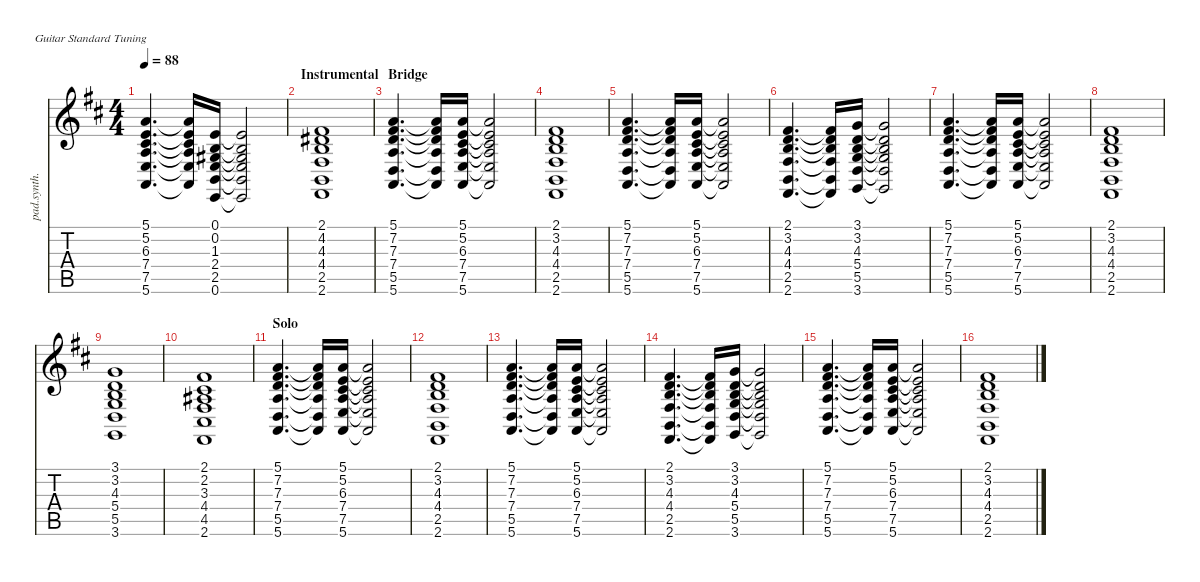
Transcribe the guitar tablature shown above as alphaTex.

\defaultSystemsLayout 4
\hideDynamics
\bracketExtendMode nobrackets
\otherSystemsTrackNameOrientation horizontal
\track ("Synthesizer" "pad.synth.") {instrument pad2warm}
\staff {score tabs}
\tuning (E4 B3 G3 D3 A2 E2)
\ts (4 4)
\tempo 88
\clef g2
\ks d
(7.5{acc forcenatural} 7.4{acc forcenatural} 6.3{acc #} 5.2{acc forcenatural} 5.1{acc forcenatural} 5.6{acc forcenatural}).4{d dy mf beam Up} (5.2{t acc forcenatural} 6.3{t acc #} 7.4{t acc forcenatural} 7.5{t acc forcenatural} 5.1{t acc forcenatural} 5.6{t acc forcenatural}).16{beam Up} (0.6{acc forcenatural} 2.5{acc forcenatural} 2.4{acc forcenatural} 1.3{acc #} 0.2{acc forcenatural} 0.1{acc forcenatural}).16{beam Up} (0.2{t acc forcenatural} 1.3{t acc #} 2.4{t acc forcenatural} 2.5{t acc forcenatural} 0.6{t acc forcenatural} 0.1{t acc forcenatural}).2{beam Up} |
\section ("" "Instrumental")
(2.5{acc forcenatural} 4.4{acc #} 4.3{acc forcenatural} 4.2{acc #} 2.6{acc #} 2.1{acc #}).1{beam Up} |
\section ("" "Bridge")
(5.5{acc forcenatural} 7.4{acc forcenatural} 7.3{acc forcenatural} 7.2{acc #} 5.1{acc forcenatural} 5.6{acc forcenatural}).4{d beam Up} (7.2{t acc #} 7.3{t acc forcenatural} 7.4{t acc forcenatural} 5.5{t acc forcenatural} 5.1{t acc forcenatural} 5.6{t acc forcenatural}).16{beam Up} (5.6{acc forcenatural} 7.5{acc forcenatural} 7.4{acc forcenatural} 6.3{acc #} 5.2{acc forcenatural} 5.1{acc forcenatural}).16{beam Up} (5.2{t acc forcenatural} 6.3{t acc #} 7.4{t acc forcenatural} 7.5{t acc forcenatural} 5.6{t acc forcenatural} 5.1{t acc forcenatural}).2{beam Up} |
(2.5{acc forcenatural} 4.4{acc #} 4.3{acc forcenatural} 3.2{acc forcenatural} 2.6{acc #} 2.1{acc #}).1{beam Up} |
(5.5{acc forcenatural} 7.4{acc forcenatural} 7.3{acc forcenatural} 7.2{acc #} 5.1{acc forcenatural} 5.6{acc forcenatural}).4{d beam Up} (7.2{t acc #} 7.3{t acc forcenatural} 7.4{t acc forcenatural} 5.5{t acc forcenatural} 5.1{t acc forcenatural} 5.6{t acc forcenatural}).16{beam Up} (5.6{acc forcenatural} 7.5{acc forcenatural} 7.4{acc forcenatural} 6.3{acc #} 5.2{acc forcenatural} 5.1{acc forcenatural}).16{beam Up} (5.2{t acc forcenatural} 6.3{t acc #} 7.4{t acc forcenatural} 7.5{t acc forcenatural} 5.6{t acc forcenatural} 5.1{t acc forcenatural}).2{beam Up} |
(2.5{acc forcenatural} 4.4{acc #} 4.3{acc forcenatural} 3.2{acc forcenatural} 2.1{acc #} 2.6{acc #}).4{d beam Up} (3.2{t acc forcenatural} 4.3{t acc forcenatural} 4.4{t acc #} 2.5{t acc forcenatural} 2.1{t acc #} 2.6{t acc #}).16{beam Up} (3.6{acc forcenatural} 5.5{acc forcenatural} 5.4{acc forcenatural} 4.3{acc forcenatural} 3.2{acc forcenatural} 3.1{acc forcenatural}).16{beam Up} (3.2{t acc forcenatural} 4.3{t acc forcenatural} 5.4{t acc forcenatural} 5.5{t acc forcenatural} 3.6{t acc forcenatural} 3.1{t acc forcenatural}).2{beam Up} |
(5.5{acc forcenatural} 7.4{acc forcenatural} 7.3{acc forcenatural} 7.2{acc #} 5.1{acc forcenatural} 5.6{acc forcenatural}).4{d beam Up} (7.2{t acc #} 7.3{t acc forcenatural} 7.4{t acc forcenatural} 5.5{t acc forcenatural} 5.1{t acc forcenatural} 5.6{t acc forcenatural}).16{beam Up} (5.6{acc forcenatural} 7.5{acc forcenatural} 7.4{acc forcenatural} 6.3{acc #} 5.2{acc forcenatural} 5.1{acc forcenatural}).16{beam Up} (5.2{t acc forcenatural} 6.3{t acc #} 7.4{t acc forcenatural} 7.5{t acc forcenatural} 5.6{t acc forcenatural} 5.1{t acc forcenatural}).2{beam Up} |
(2.5{acc forcenatural} 4.4{acc #} 4.3{acc forcenatural} 3.2{acc forcenatural} 2.6{acc #} 2.1{acc #}).1{beam Up} |
(5.5{acc forcenatural} 5.4{acc forcenatural} 4.3{acc forcenatural} 3.2{acc forcenatural} 3.6{acc forcenatural} 3.1{acc forcenatural}).1{beam Up} |
(4.5{acc #} 4.4{acc #} 3.3{acc #} 2.2{acc #} 2.6{acc #} 2.1{acc #}).1{beam Up} |
\section ("" "Solo")
(5.5{acc forcenatural} 7.4{acc forcenatural} 7.3{acc forcenatural} 7.2{acc #} 5.1{acc forcenatural} 5.6{acc forcenatural}).4{d beam Up} (7.2{t acc #} 7.3{t acc forcenatural} 7.4{t acc forcenatural} 5.5{t acc forcenatural} 5.1{t acc forcenatural} 5.6{t acc forcenatural}).16{beam Up} (5.6{acc forcenatural} 7.5{acc forcenatural} 7.4{acc forcenatural} 6.3{acc #} 5.2{acc forcenatural} 5.1{acc forcenatural}).16{beam Up} (5.2{t acc forcenatural} 6.3{t acc #} 7.4{t acc forcenatural} 7.5{t acc forcenatural} 5.6{t acc forcenatural} 5.1{t acc forcenatural}).2{beam Up} |
(2.5{acc forcenatural} 4.4{acc #} 4.3{acc forcenatural} 3.2{acc forcenatural} 2.6{acc #} 2.1{acc #}).1{beam Up} |
(5.5{acc forcenatural} 7.4{acc forcenatural} 7.3{acc forcenatural} 7.2{acc #} 5.1{acc forcenatural} 5.6{acc forcenatural}).4{d beam Up} (7.2{t acc #} 7.3{t acc forcenatural} 7.4{t acc forcenatural} 5.5{t acc forcenatural} 5.1{t acc forcenatural} 5.6{t acc forcenatural}).16{beam Up} (5.6{acc forcenatural} 7.5{acc forcenatural} 7.4{acc forcenatural} 6.3{acc #} 5.2{acc forcenatural} 5.1{acc forcenatural}).16{beam Up} (5.2{t acc forcenatural} 6.3{t acc #} 7.4{t acc forcenatural} 7.5{t acc forcenatural} 5.6{t acc forcenatural} 5.1{t acc forcenatural}).2{beam Up} |
(2.5{acc forcenatural} 4.4{acc #} 4.3{acc forcenatural} 3.2{acc forcenatural} 2.1{acc #} 2.6{acc #}).4{d beam Up} (3.2{t acc forcenatural} 4.3{t acc forcenatural} 4.4{t acc #} 2.5{t acc forcenatural} 2.1{t acc #} 2.6{t acc #}).16{beam Up} (3.6{acc forcenatural} 5.5{acc forcenatural} 5.4{acc forcenatural} 4.3{acc forcenatural} 3.2{acc forcenatural} 3.1{acc forcenatural}).16{beam Up} (3.2{t acc forcenatural} 4.3{t acc forcenatural} 5.4{t acc forcenatural} 5.5{t acc forcenatural} 3.6{t acc forcenatural} 3.1{t acc forcenatural}).2{beam Up} |
(5.5{acc forcenatural} 7.4{acc forcenatural} 7.3{acc forcenatural} 7.2{acc #} 5.1{acc forcenatural} 5.6{acc forcenatural}).4{d beam Up} (7.2{t acc #} 7.3{t acc forcenatural} 7.4{t acc forcenatural} 5.5{t acc forcenatural} 5.1{t acc forcenatural} 5.6{t acc forcenatural}).16{beam Up} (5.6{acc forcenatural} 7.5{acc forcenatural} 7.4{acc forcenatural} 6.3{acc #} 5.2{acc forcenatural} 5.1{acc forcenatural}).16{beam Up} (5.2{t acc forcenatural} 6.3{t acc #} 7.4{t acc forcenatural} 7.5{t acc forcenatural} 5.6{t acc forcenatural} 5.1{t acc forcenatural}).2{beam Up} |
(2.5{acc forcenatural} 4.4{acc #} 4.3{acc forcenatural} 3.2{acc forcenatural} 2.6{acc #} 2.1{acc #}).1{beam Up}
